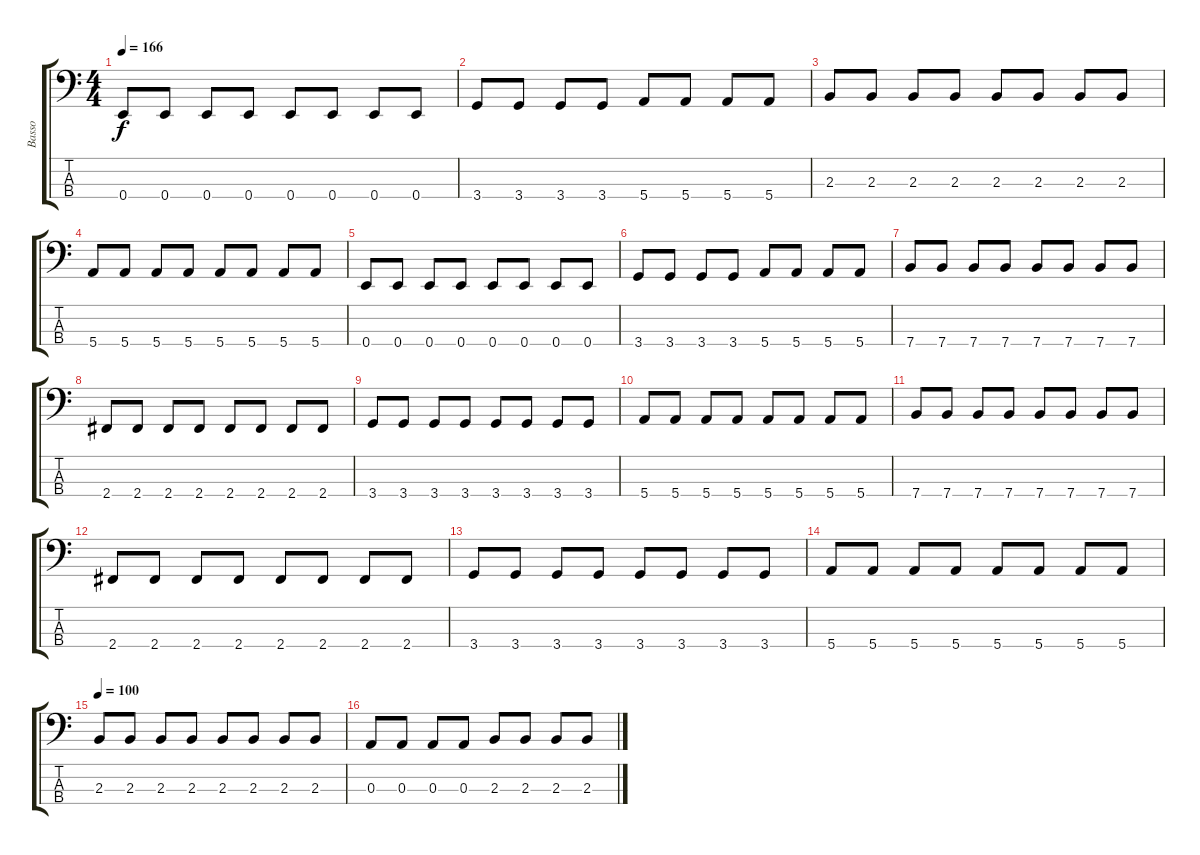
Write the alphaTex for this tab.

\track ("Basso" "Basso") {instrument electricbassfinger}
\staff {score tabs}
\tuning (G2 D2 A1 E1) {hide}
\ts (4 4)
\tempo 166
\clef f4
\ks c
0.4.8{dy f} 0.4.8 0.4.8 0.4.8 0.4.8 0.4.8 0.4.8 0.4.8 |
3.4.8 3.4.8 3.4.8 3.4.8 5.4.8 5.4.8 5.4.8 5.4.8 |
2.3.8 2.3.8 2.3.8 2.3.8 2.3.8 2.3.8 2.3.8 2.3.8 |
5.4.8 5.4.8 5.4.8 5.4.8 5.4.8 5.4.8 5.4.8 5.4.8 |
0.4.8 0.4.8 0.4.8 0.4.8 0.4.8 0.4.8 0.4.8 0.4.8 |
3.4.8 3.4.8 3.4.8 3.4.8 5.4.8 5.4.8 5.4.8 5.4.8 |
7.4.8 7.4.8 7.4.8 7.4.8 7.4.8 7.4.8 7.4.8 7.4.8 |
2.4.8 2.4.8 2.4.8 2.4.8 2.4.8 2.4.8 2.4.8 2.4.8 |
3.4.8 3.4.8 3.4.8 3.4.8 3.4.8 3.4.8 3.4.8 3.4.8 |
5.4.8 5.4.8 5.4.8 5.4.8 5.4.8 5.4.8 5.4.8 5.4.8 |
7.4.8 7.4.8 7.4.8 7.4.8 7.4.8 7.4.8 7.4.8 7.4.8 |
2.4.8 2.4.8 2.4.8 2.4.8 2.4.8 2.4.8 2.4.8 2.4.8 |
3.4.8 3.4.8 3.4.8 3.4.8 3.4.8 3.4.8 3.4.8 3.4.8 |
5.4.8 5.4.8 5.4.8 5.4.8 5.4.8 5.4.8 5.4.8 5.4.8 |
\tempo 100
2.3.8 2.3.8 2.3.8 2.3.8 2.3.8 2.3.8 2.3.8 2.3.8 |
0.3.8 0.3.8 0.3.8 0.3.8 2.3.8 2.3.8 2.3.8 2.3.8
